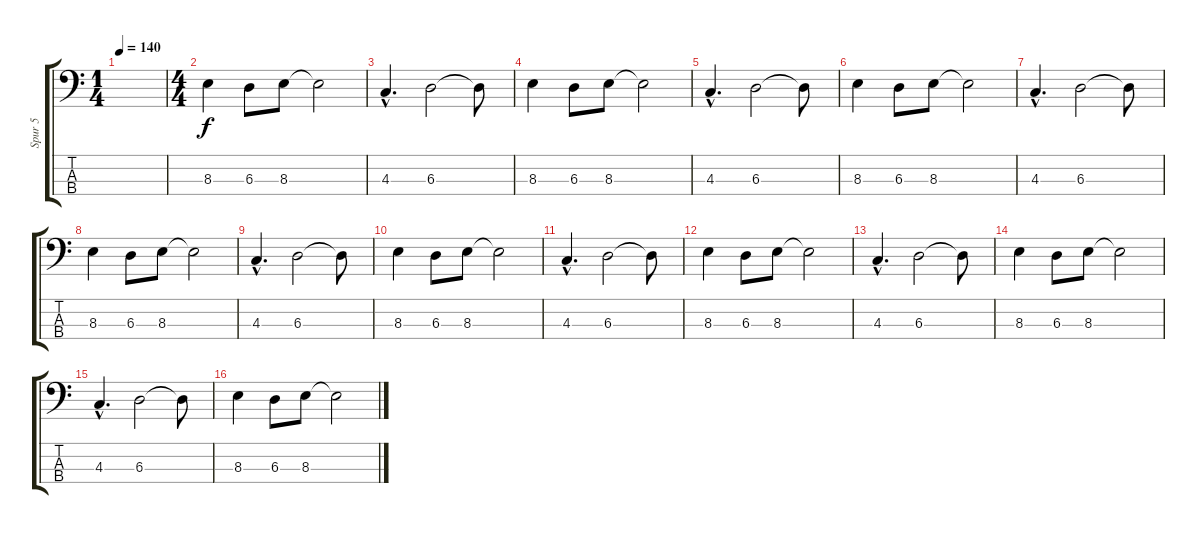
\track ("Spur 5" "Spur 5") {instrument electricbassfinger}
\staff {score tabs}
\tuning (Gb2 Db2 Ab1 Eb1) {hide}
\ts (1 4)
\tempo 140
\clef f4
\ks c
|
\ts (4 4)
8.3.4 6.3.8 8.3.8 8.3{t}.2 |
4.3{hac}.4{d} 6.3.2 6.3{t}.8 |
8.3.4 6.3.8 8.3.8 8.3{t}.2 |
4.3{hac}.4{d} 6.3.2 6.3{t}.8 |
8.3.4 6.3.8 8.3.8 8.3{t}.2 |
4.3{hac}.4{d} 6.3.2 6.3{t}.8 |
8.3.4 6.3.8 8.3.8 8.3{t}.2 |
4.3{hac}.4{d} 6.3.2 6.3{t}.8 |
8.3.4 6.3.8 8.3.8 8.3{t}.2 |
4.3{hac}.4{d} 6.3.2 6.3{t}.8 |
8.3.4 6.3.8 8.3.8 8.3{t}.2 |
4.3{hac}.4{d} 6.3.2 6.3{t}.8 |
8.3.4 6.3.8 8.3.8 8.3{t}.2 |
4.3{hac}.4{d} 6.3.2 6.3{t}.8 |
8.3.4 6.3.8 8.3.8 8.3{t}.2
